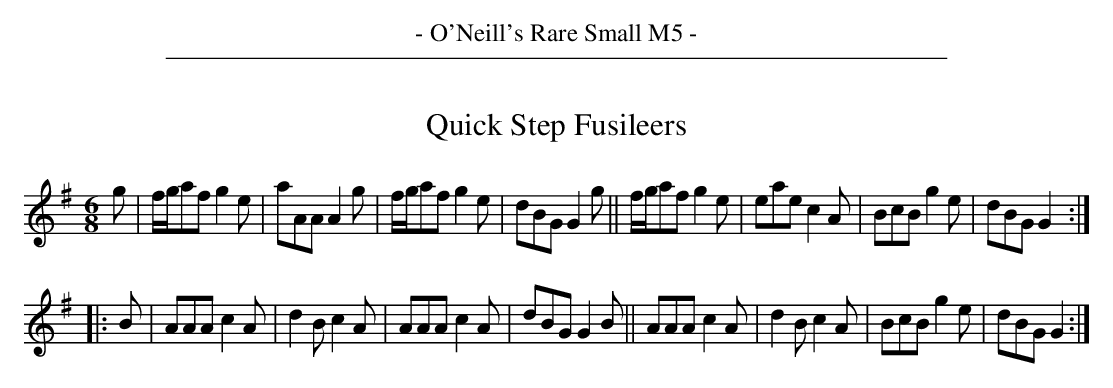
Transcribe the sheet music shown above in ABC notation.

X:1
T: Quick Step Fusileers
M: 6/8
L: 1/8
K: G
g |\
f/g/af g2e | aAA A2g | f/g/af g2e | dBG G2g ||\
f/g/af g2e | eae c2A | BcB g2e | dBG G2 ::
B |\
AAA c2A | d2B c2A | AAA c2A | dBG G2B ||\
AAA c2A | d2B c2A | BcB g2e | dBG G2 :|
